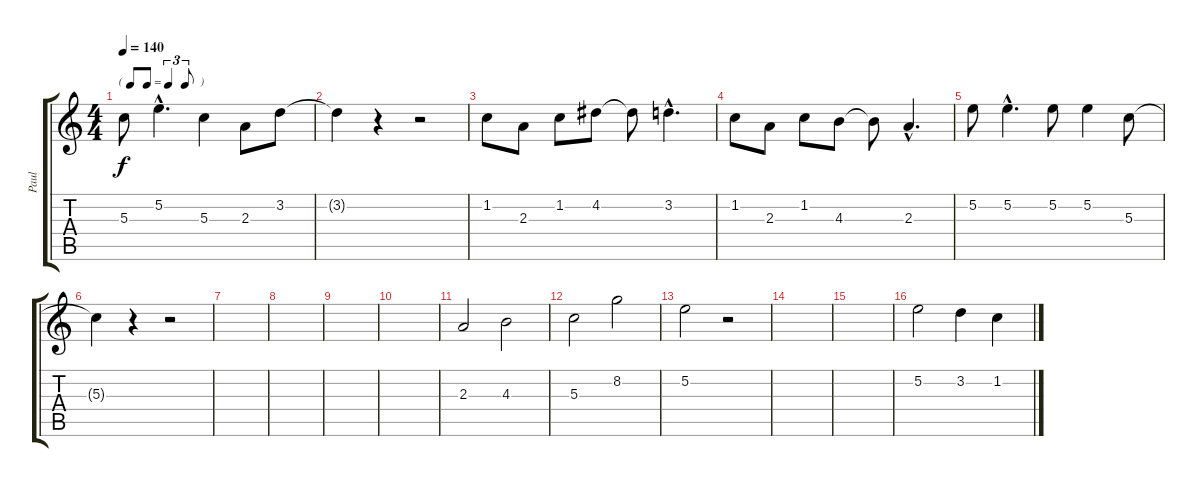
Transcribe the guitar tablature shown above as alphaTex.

\track ("Paul" "Paul") {instrument electricguitarjazz}
\staff {score tabs}
\tuning (E4 B3 G3 D3 A2 E2) {hide}
\ts (4 4)
\tf triplet8th
\tempo 140
\clef g2
\ks c
5.3.8{dy f} 5.2{hac}.4{d} 5.3.4 2.3.8 3.2.8 |
3.2{t}.4 r.4 r.2 |
1.2.8 2.3.8 1.2.8 4.2.8 4.2{t}.8 3.2{hac}.4{d} |
1.2.8 2.3.8 1.2.8 4.3.8 4.3{t}.8 2.3{hac}.4{d} |
5.2.8 5.2{hac}.4{d} 5.2.8 5.2.4 5.3.8 |
5.3{t}.4 r.4 r.2 |
|
|
|
|
2.3.2 4.3.2 |
5.3.2 8.2.2 |
5.2.2 r.2 |
|
|
5.2.2 3.2.4 1.2.4
